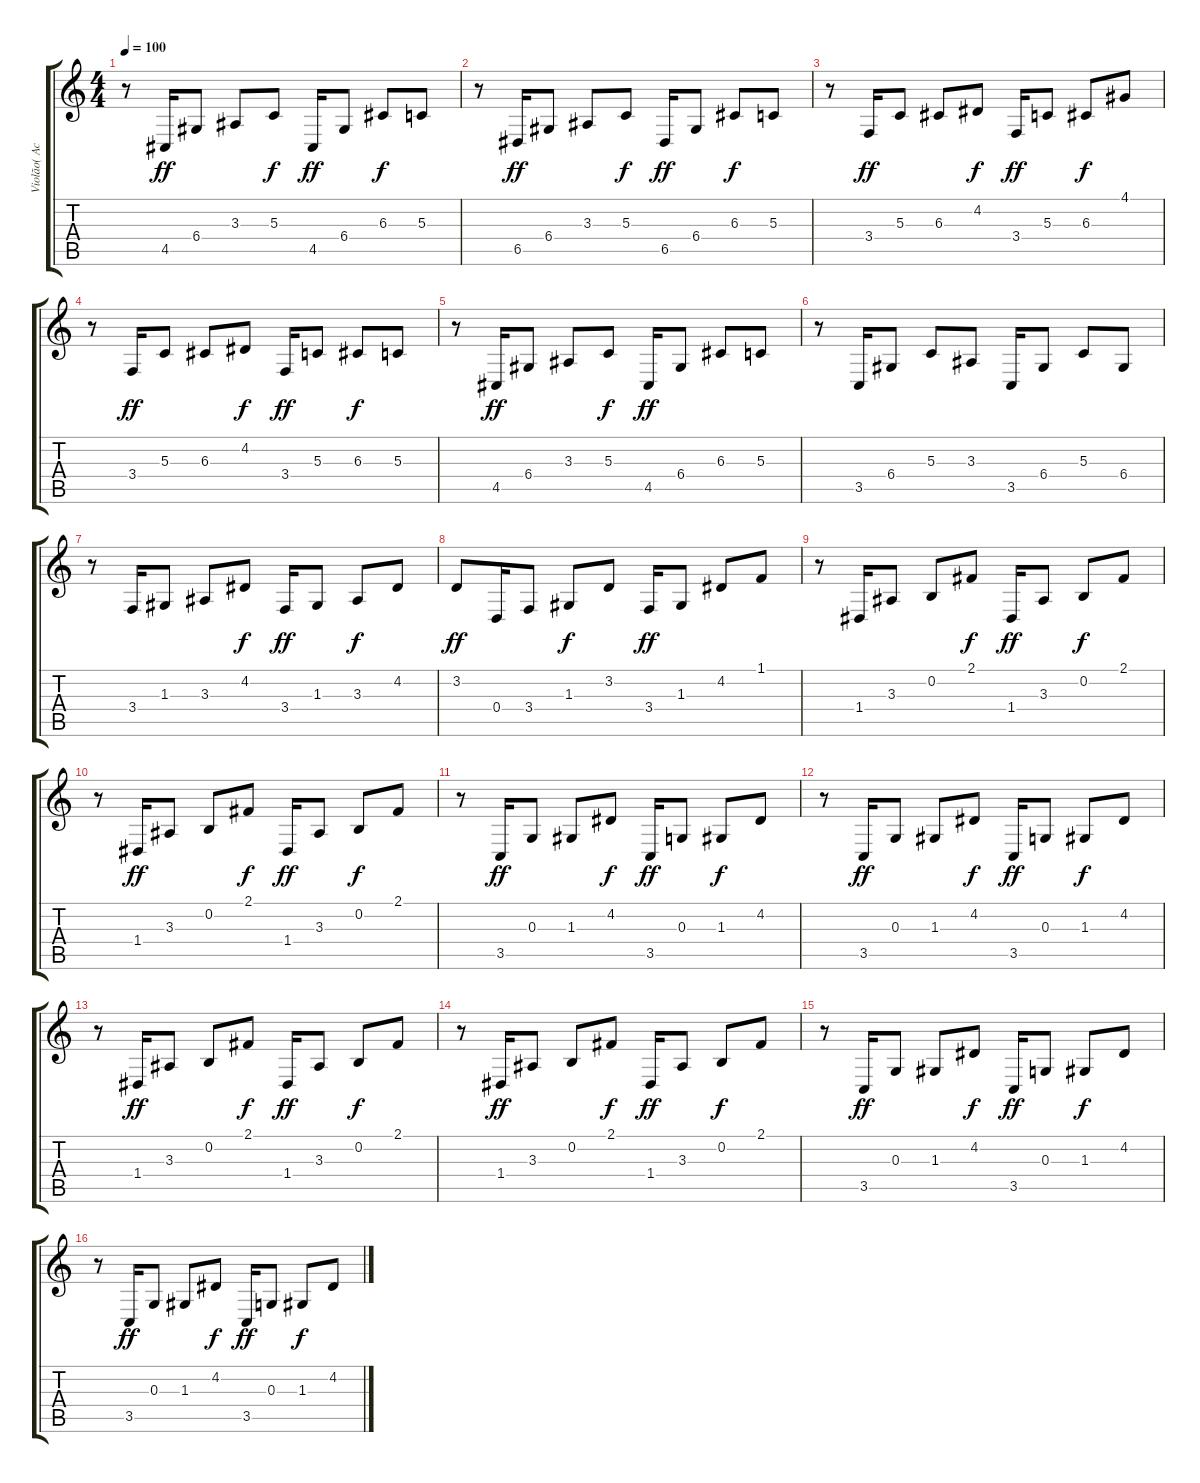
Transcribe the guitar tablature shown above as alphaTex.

\track ("Violão( Acoustic Guitar)" "Violão( Ac") {instrument koto}
\staff {score tabs}
\tuning (E4 B3 G3 D3 A2 E2) {hide}
\ts (4 4)
\tempo 100
\clef g2
\ks c
r.8{dy f} 4.5.16{dy ff} 6.4.8 3.3.8 5.3.8{dy f} 4.5.16{dy ff} 6.4.8 6.3.8{dy f} 5.3.8 |
r.8 6.5.16{dy ff} 6.4.8 3.3.8 5.3.8{dy f} 6.5.16{dy ff} 6.4.8 6.3.8{dy f} 5.3.8 |
r.8 3.4.16{dy ff} 5.3.8 6.3.8 4.2.8{dy f} 3.4.16{dy ff} 5.3.8 6.3.8{dy f} 4.1.8 |
r.8 3.4.16{dy ff} 5.3.8 6.3.8 4.2.8{dy f} 3.4.16{dy ff} 5.3.8 6.3.8{dy f} 5.3.8 |
r.8 4.5.16{dy ff} 6.4.8 3.3.8 5.3.8{dy f} 4.5.16{dy ff} 6.4.8 6.3.8 5.3.8 |
r.8 3.5.16 6.4.8 5.3.8 3.3.8 3.5.16 6.4.8 5.3.8 6.4.8 |
r.8 3.4.16 1.3.8 3.3.8 4.2.8{dy f} 3.4.16{dy ff} 1.3.8 3.3.8{dy f} 4.2.8 |
3.2.8{dy ff} 0.4.16 3.4.8 1.3.8{dy f} 3.2.8 3.4.16{dy ff} 1.3.8 4.2.8 1.1.8 |
r.8 1.4.16 3.3.8 0.2.8 2.1.8{dy f} 1.4.16{dy ff} 3.3.8 0.2.8{dy f} 2.1.8 |
r.8 1.4.16{dy ff} 3.3.8 0.2.8 2.1.8{dy f} 1.4.16{dy ff} 3.3.8 0.2.8{dy f} 2.1.8 |
r.8 3.5.16{dy ff} 0.3.8 1.3.8 4.2.8{dy f} 3.5.16{dy ff} 0.3.8 1.3.8{dy f} 4.2.8 |
r.8 3.5.16{dy ff} 0.3.8 1.3.8 4.2.8{dy f} 3.5.16{dy ff} 0.3.8 1.3.8{dy f} 4.2.8 |
r.8 1.4.16{dy ff} 3.3.8 0.2.8 2.1.8{dy f} 1.4.16{dy ff} 3.3.8 0.2.8{dy f} 2.1.8 |
r.8 1.4.16{dy ff} 3.3.8 0.2.8 2.1.8{dy f} 1.4.16{dy ff} 3.3.8 0.2.8{dy f} 2.1.8 |
r.8 3.5.16{dy ff} 0.3.8 1.3.8 4.2.8{dy f} 3.5.16{dy ff} 0.3.8 1.3.8{dy f} 4.2.8 |
r.8 3.5.16{dy ff} 0.3.8 1.3.8 4.2.8{dy f} 3.5.16{dy ff} 0.3.8 1.3.8{dy f} 4.2.8
